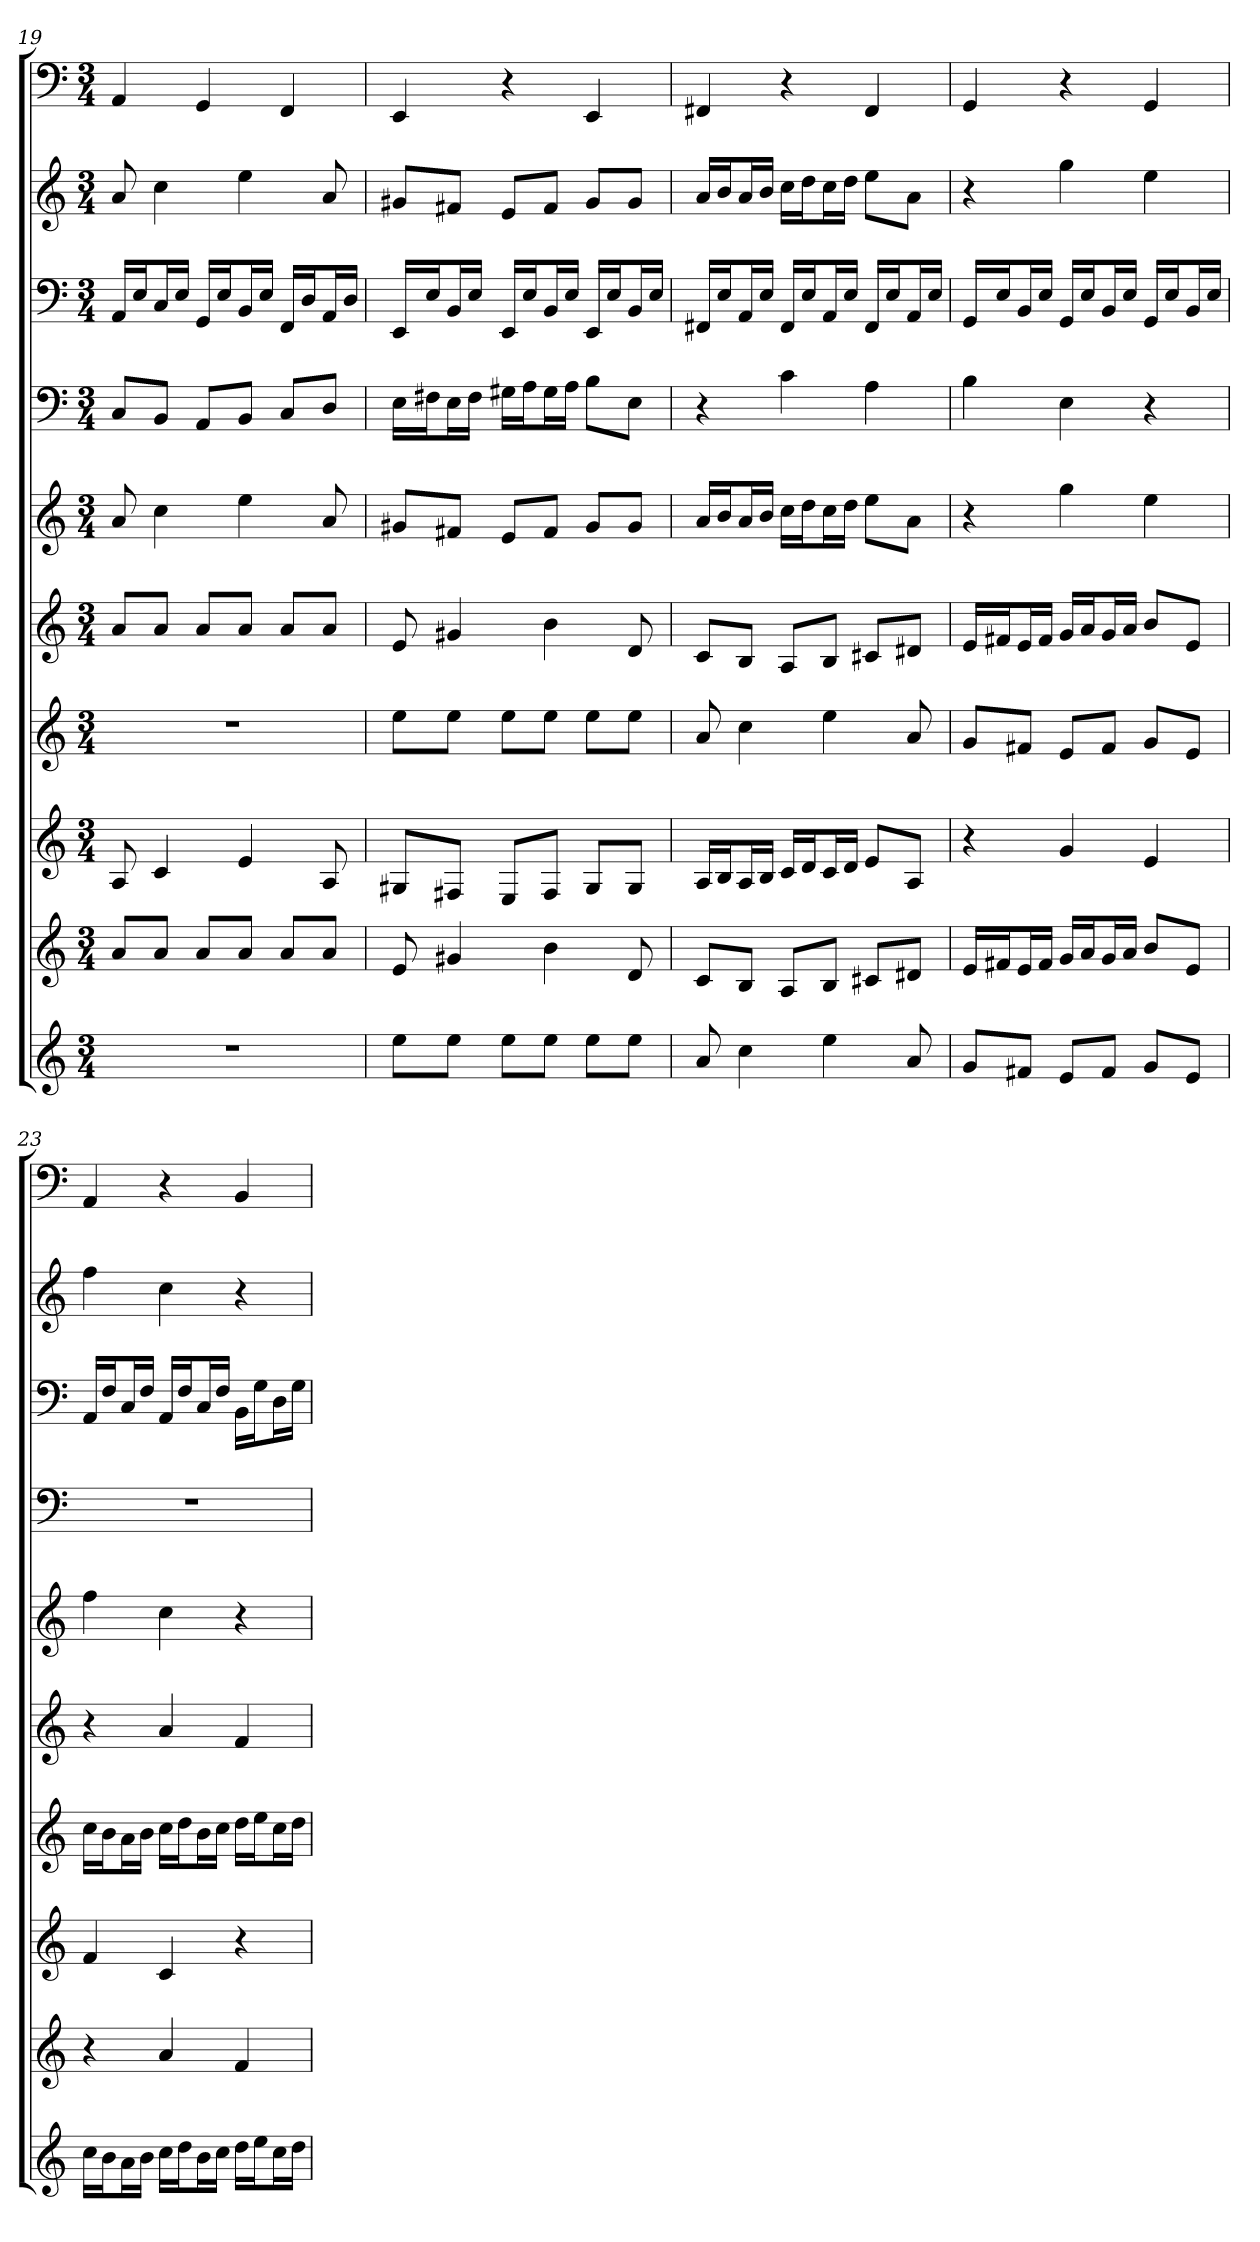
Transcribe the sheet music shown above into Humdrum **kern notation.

**kern	**kern	**kern	**kern	**kern	**kern	**kern	**kern	**kern	**kern
*part10	*part9	*part8	*part7	*part6	*part5	*part4	*part3	*part2	*part1
*staff10	*staff9	*staff8	*staff7	*staff6	*staff5	*staff4	*staff3	*staff2	*staff1
*clefG2	*clefG2	*clefG2	*clefG2	*clefG2	*clefG2	*clefF4	*clefF4	*clefG2	*clefF4
*k[]	*k[]	*k[]	*k[]	*k[]	*k[]	*k[]	*k[]	*k[]	*k[]
*C:	*C:	*C:	*C:	*C:	*C:	*C:	*C:	*C:	*C:
*M3/4	*M3/4	*M3/4	*M3/4	*M3/4	*M3/4	*M3/4	*M3/4	*M3/4	*M3/4
=19	=19	=19	=19	=19	=19	=19	=19	=19	=19
2.r	8a/L	8A	2.r	8a/L	8a	8C/L	16AA/LL	8a	4AA
.	.	.	.	.	.	.	16E/J	.	.
.	8a/J	4c	.	8a/J	4cc	8BB/J	16C/L	4cc	.
.	.	.	.	.	.	.	16E/JJ	.	.
.	8a/L	.	.	8a/L	.	8AA/L	16GG/LL	.	4GG
.	.	.	.	.	.	.	16E/J	.	.
.	8a/J	4e	.	8a/J	4ee	8BB/J	16BB/L	4ee	.
.	.	.	.	.	.	.	16E/JJ	.	.
.	8a/L	.	.	8a/L	.	8C/L	16FF/LL	.	4FF
.	.	.	.	.	.	.	16D/J	.	.
.	8a/J	8A	.	8a/J	8a	8D/J	16AA/L	8a	.
.	.	.	.	.	.	.	16D/JJ	.	.
=20	=20	=20	=20	=20	=20	=20	=20	=20	=20
8ee\L	8e	8G#X/L	8ee\L	8e	8g#X/L	16E\LL	16EE/LL	8g#X/L	4EE
.	.	.	.	.	.	16F#X\J	16E/J	.	.
8ee\J	4g#X	8F#X/J	8ee\J	4g#X	8f#X/J	16E\L	16BB/L	8f#X/J	.
.	.	.	.	.	.	16F#\JJ	16E/JJ	.	.
8ee\L	.	8E/L	8ee\L	.	8e/L	16G#X\LL	16EE/LL	8e/L	4r
.	.	.	.	.	.	16A\J	16E/J	.	.
8ee\J	4b	8F#/J	8ee\J	4b	8f#/J	16G#\L	16BB/L	8f#/J	.
.	.	.	.	.	.	16A\JJ	16E/JJ	.	.
8ee\L	.	8G#/L	8ee\L	.	8g#/L	8B\L	16EE/LL	8g#/L	4EE
.	.	.	.	.	.	.	16E/J	.	.
8ee\J	8d	8G#/J	8ee\J	8d	8g#/J	8E\J	16BB/L	8g#/J	.
.	.	.	.	.	.	.	16E/JJ	.	.
=21	=21	=21	=21	=21	=21	=21	=21	=21	=21
8a	8c/L	16A/LL	8a	8c/L	16a/LL	4r	16FF#X/LL	16a/LL	4FF#X
.	.	16B/J	.	.	16b/J	.	16E/J	16b/J	.
4cc	8B/J	16A/L	4cc	8B/J	16a/L	.	16AA/L	16a/L	.
.	.	16B/JJ	.	.	16b/JJ	.	16E/JJ	16b/JJ	.
.	8A/L	16c/LL	.	8A/L	16cc\LL	4c	16FF#/LL	16cc\LL	4r
.	.	16d/J	.	.	16dd\J	.	16E/J	16dd\J	.
4ee	8B/J	16c/L	4ee	8B/J	16cc\L	.	16AA/L	16cc\L	.
.	.	16d/JJ	.	.	16dd\JJ	.	16E/JJ	16dd\JJ	.
.	8c#X/L	8e/L	.	8c#X/L	8ee\L	4A	16FF#/LL	8ee\L	4FF#
.	.	.	.	.	.	.	16E/J	.	.
8a	8d#X/J	8A/J	8a	8d#X/J	8a\J	.	16AA/L	8a\J	.
.	.	.	.	.	.	.	16E/JJ	.	.
=22	=22	=22	=22	=22	=22	=22	=22	=22	=22
8g/L	16e/LL	4r	8g/L	16e/LL	4r	4B	16GG/LL	4r	4GG
.	16f#X/J	.	.	16f#X/J	.	.	16E/J	.	.
8f#X/J	16e/L	.	8f#X/J	16e/L	.	.	16BB/L	.	.
.	16f#/JJ	.	.	16f#/JJ	.	.	16E/JJ	.	.
8e/L	16g/LL	4g	8e/L	16g/LL	4gg	4E	16GG/LL	4gg	4r
.	16a/J	.	.	16a/J	.	.	16E/J	.	.
8f#/J	16g/L	.	8f#/J	16g/L	.	.	16BB/L	.	.
.	16a/JJ	.	.	16a/JJ	.	.	16E/JJ	.	.
8g/L	8b/L	4e	8g/L	8b/L	4ee	4r	16GG/LL	4ee	4GG
.	.	.	.	.	.	.	16E/J	.	.
8e/J	8e/J	.	8e/J	8e/J	.	.	16BB/L	.	.
.	.	.	.	.	.	.	16E/JJ	.	.
=23	=23	=23	=23	=23	=23	=23	=23	=23	=23
16cc\LL	4r	4f	16cc\LL	4r	4ff	2.r	16AA/LL	4ff	4AA
16b\J	.	.	16b\J	.	.	.	16F/J	.	.
16a\L	.	.	16a\L	.	.	.	16C/L	.	.
16b\JJ	.	.	16b\JJ	.	.	.	16F/JJ	.	.
16cc\LL	4a	4c	16cc\LL	4a	4cc	.	16AA/LL	4cc	4r
16dd\J	.	.	16dd\J	.	.	.	16F/J	.	.
16b\L	.	.	16b\L	.	.	.	16C/L	.	.
16cc\JJ	.	.	16cc\JJ	.	.	.	16F/JJ	.	.
16dd\LL	4f	4r	16dd\LL	4f	4r	.	16BB\LL	4r	4BB
16ee\J	.	.	16ee\J	.	.	.	16G\J	.	.
16cc\L	.	.	16cc\L	.	.	.	16D\L	.	.
16dd\JJ	.	.	16dd\JJ	.	.	.	16G\JJ	.	.
=	=	=	=	=	=	=	=	=	=
*-	*-	*-	*-	*-	*-	*-	*-	*-	*-
